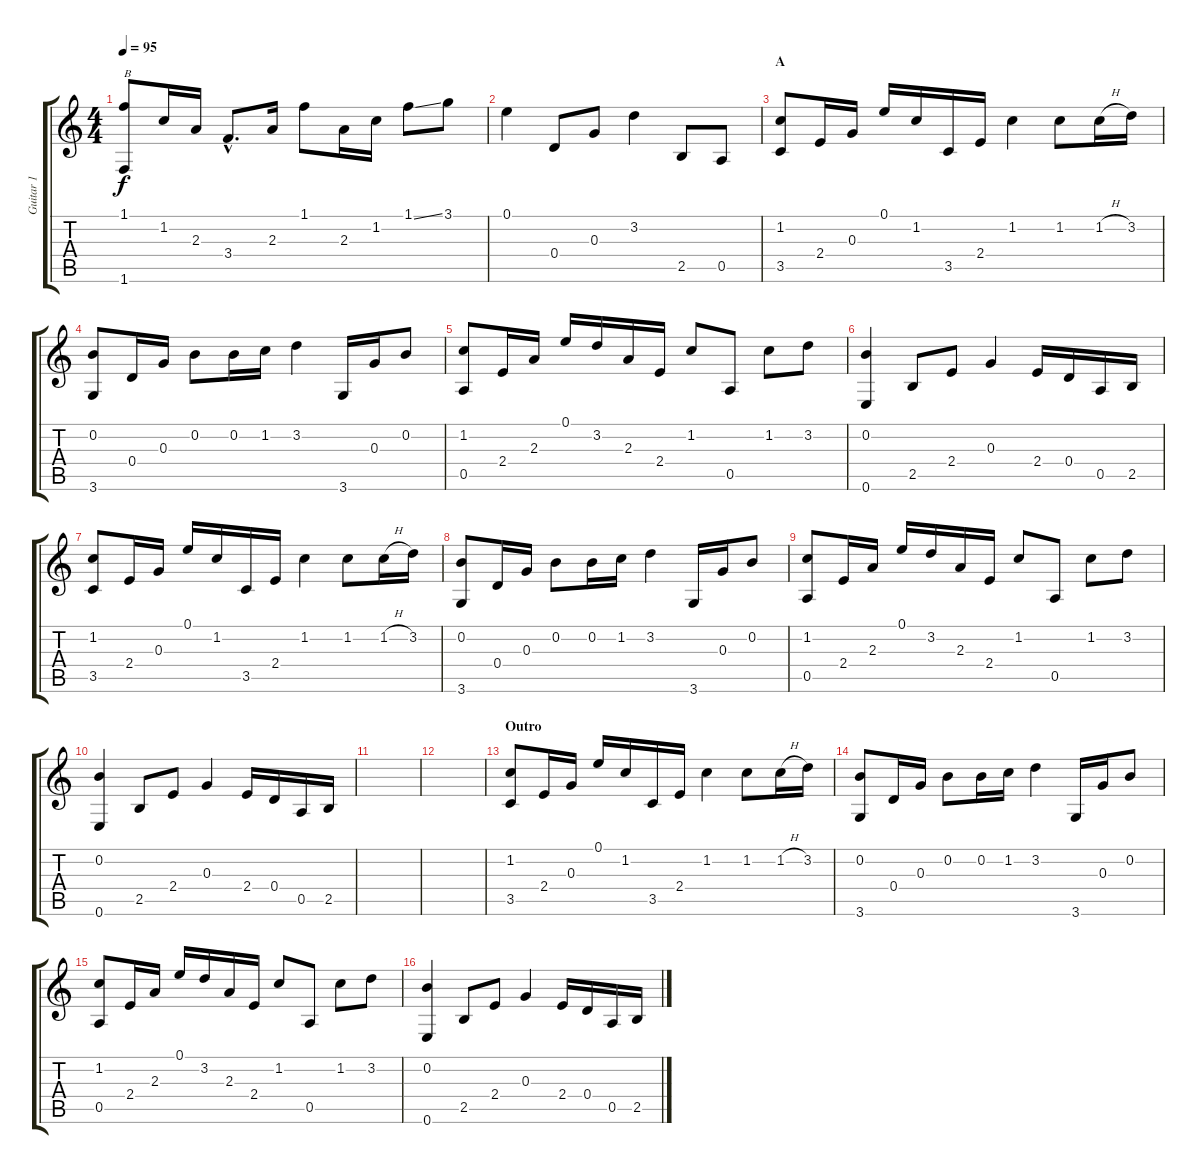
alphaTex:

\track ("Guitar 1" "Guitar 1") {instrument electricguitarjazz}
\staff {score tabs}
\tuning (E4 B3 G3 D3 A2 E2) {hide}
\ts (4 4)
\tempo 95
\clef g2
\ks c
(1.1 1.6).8{txt "B" dy f} 1.2.16 2.3.16 3.4{hac}.8{d} 2.3.16 1.1.8 2.3.16 1.2.16 1.1{ss}.8 3.1.8 |
0.1.4 0.4.8 0.3.8 3.2.4 2.5.8 0.5.8 |
\section ("" "A")
(1.2 3.5).8 2.4.16 0.3.16 0.1.16 1.2.16 3.5.16 2.4.16 1.2.4 1.2.8 1.2{h}.16 3.2.16 |
(0.2 3.6).8 0.4.16 0.3.16 0.2.8 0.2.16 1.2.16 3.2.4 3.6.16 0.3.16 0.2.8 |
(1.2 0.5).8 2.4.16 2.3.16 0.1.16 3.2.16 2.3.16 2.4.16 1.2.8 0.5.8 1.2.8 3.2.8 |
(0.2 0.6).4 2.5.8 2.4.8 0.3.4 2.4.16 0.4.16 0.5.16 2.5.16 |
(1.2 3.5).8 2.4.16 0.3.16 0.1.16 1.2.16 3.5.16 2.4.16 1.2.4 1.2.8 1.2{h}.16 3.2.16 |
(0.2 3.6).8 0.4.16 0.3.16 0.2.8 0.2.16 1.2.16 3.2.4 3.6.16 0.3.16 0.2.8 |
(1.2 0.5).8 2.4.16 2.3.16 0.1.16 3.2.16 2.3.16 2.4.16 1.2.8 0.5.8 1.2.8 3.2.8 |
(0.2 0.6).4 2.5.8 2.4.8 0.3.4 2.4.16 0.4.16 0.5.16 2.5.16 |
|
|
\section ("" "Outro")
(1.2 3.5).8 2.4.16 0.3.16 0.1.16 1.2.16 3.5.16 2.4.16 1.2.4 1.2.8 1.2{h}.16 3.2.16 |
(0.2 3.6).8 0.4.16 0.3.16 0.2.8 0.2.16 1.2.16 3.2.4 3.6.16 0.3.16 0.2.8 |
(1.2 0.5).8 2.4.16 2.3.16 0.1.16 3.2.16 2.3.16 2.4.16 1.2.8 0.5.8 1.2.8 3.2.8 |
(0.2 0.6).4 2.5.8 2.4.8 0.3.4 2.4.16 0.4.16 0.5.16 2.5.16
